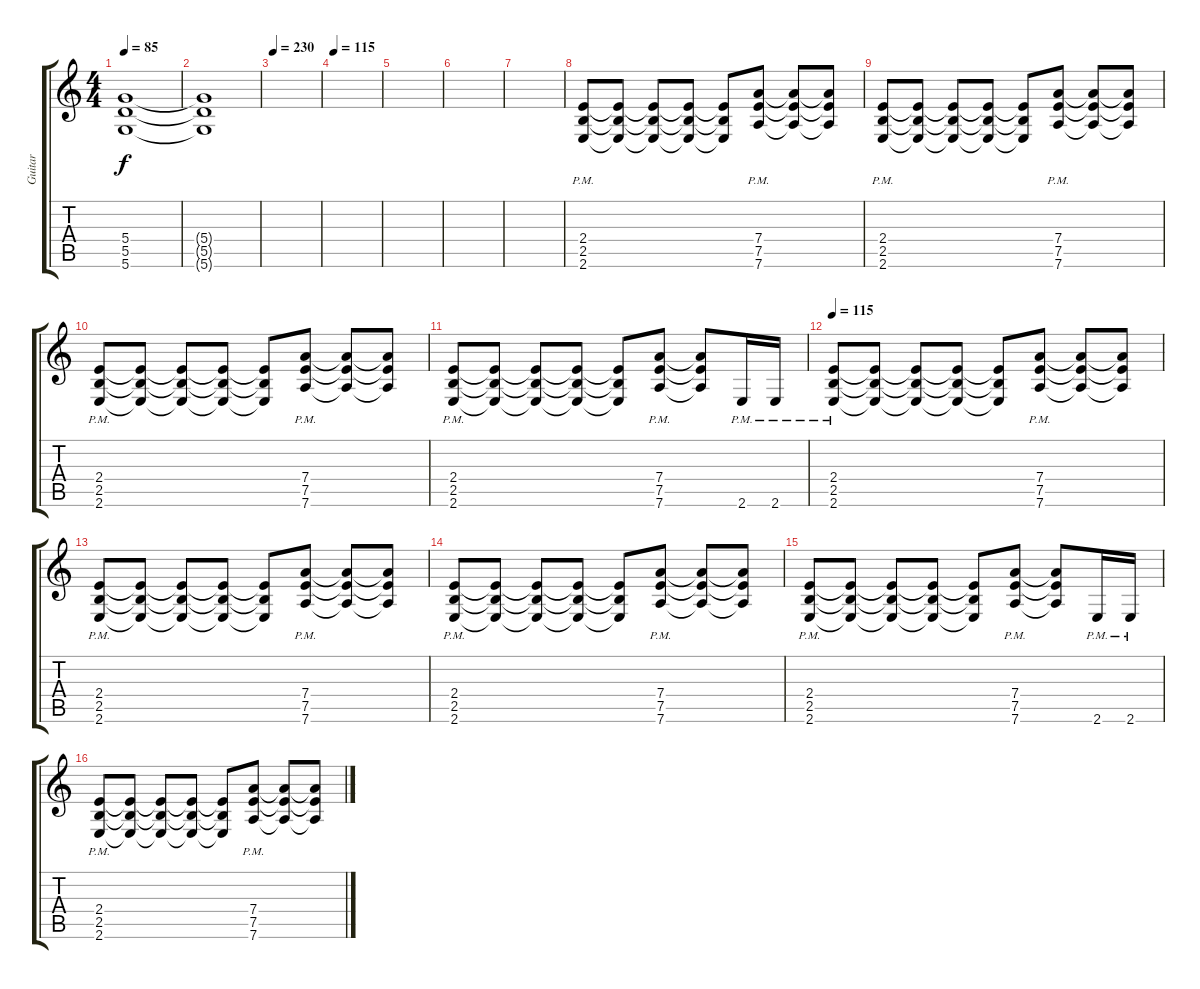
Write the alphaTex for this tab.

\track ("Guitar" "Guitar") {instrument distortionguitar}
\staff {score tabs}
\tuning (E4 B3 G3 D3 A2 D2) {hide}
\ts (4 4)
\tempo 85
\clef g2
\ks c
(5.4 5.5 5.6).1{dy f} |
(5.4{t} 5.5{t} 5.6{t}).1{volume 0} |
\tempo 230
|
\tempo 115
|
|
|
|
(2.4{pm} 2.5{pm} 2.6{pm}).8{volume 9} (2.4{t} 2.5{t} 2.6{t}).8 (2.4{t} 2.5{t} 2.6{t}).8 (2.4{t} 2.5{t} 2.6{t}).8 (2.4{t} 2.5{t} 2.6{t}).8 (7.4{pm} 7.5{pm} 7.6{pm}).8 (7.4{t} 7.5{t} 7.6{t}).8 (7.4{t} 7.5{t} 7.6{t}).8 |
(2.4{pm} 2.5{pm} 2.6{pm}).8 (2.4{t} 2.5{t} 2.6{t}).8 (2.4{t} 2.5{t} 2.6{t}).8 (2.4{t} 2.5{t} 2.6{t}).8 (2.4{t} 2.5{t} 2.6{t}).8 (7.4{pm} 7.5{pm} 7.6{pm}).8 (7.4{t} 7.5{t} 7.6{t}).8 (7.4{t} 7.5{t} 7.6{t}).8 |
(2.4{pm} 2.5{pm} 2.6{pm}).8 (2.4{t} 2.5{t} 2.6{t}).8 (2.4{t} 2.5{t} 2.6{t}).8 (2.4{t} 2.5{t} 2.6{t}).8 (2.4{t} 2.5{t} 2.6{t}).8 (7.4{pm} 7.5{pm} 7.6{pm}).8 (7.4{t} 7.5{t} 7.6{t}).8 (7.4{t} 7.5{t} 7.6{t}).8 |
(2.4{pm} 2.5{pm} 2.6{pm}).8 (2.4{t} 2.5{t} 2.6{t}).8 (2.4{t} 2.5{t} 2.6{t}).8 (2.4{t} 2.5{t} 2.6{t}).8 (2.4{t} 2.5{t} 2.6{t}).8 (7.4{pm} 7.5{pm} 7.6{pm}).8 (7.4{t} 7.5{t} 7.6{t}).8 2.6{pm}.16 2.6{pm}.16 |
\tempo 115
(2.4{pm} 2.5{pm} 2.6{pm}).8{volume 9} (2.4{t} 2.5{t} 2.6{t}).8 (2.4{t} 2.5{t} 2.6{t}).8 (2.4{t} 2.5{t} 2.6{t}).8 (2.4{t} 2.5{t} 2.6{t}).8 (7.4{pm} 7.5{pm} 7.6{pm}).8 (7.4{t} 7.5{t} 7.6{t}).8 (7.4{t} 7.5{t} 7.6{t}).8 |
(2.4{pm} 2.5{pm} 2.6{pm}).8 (2.4{t} 2.5{t} 2.6{t}).8 (2.4{t} 2.5{t} 2.6{t}).8 (2.4{t} 2.5{t} 2.6{t}).8 (2.4{t} 2.5{t} 2.6{t}).8 (7.4{pm} 7.5{pm} 7.6{pm}).8 (7.4{t} 7.5{t} 7.6{t}).8 (7.4{t} 7.5{t} 7.6{t}).8 |
(2.4{pm} 2.5{pm} 2.6{pm}).8 (2.4{t} 2.5{t} 2.6{t}).8 (2.4{t} 2.5{t} 2.6{t}).8 (2.4{t} 2.5{t} 2.6{t}).8 (2.4{t} 2.5{t} 2.6{t}).8 (7.4{pm} 7.5{pm} 7.6{pm}).8 (7.4{t} 7.5{t} 7.6{t}).8 (7.4{t} 7.5{t} 7.6{t}).8 |
(2.4{pm} 2.5{pm} 2.6{pm}).8 (2.4{t} 2.5{t} 2.6{t}).8 (2.4{t} 2.5{t} 2.6{t}).8 (2.4{t} 2.5{t} 2.6{t}).8 (2.4{t} 2.5{t} 2.6{t}).8 (7.4{pm} 7.5{pm} 7.6{pm}).8 (7.4{t} 7.5{t} 7.6{t}).8 2.6{pm}.16 2.6{pm}.16 |
(2.4{pm} 2.5{pm} 2.6{pm}).8{volume 9} (2.4{t} 2.5{t} 2.6{t}).8 (2.4{t} 2.5{t} 2.6{t}).8 (2.4{t} 2.5{t} 2.6{t}).8 (2.4{t} 2.5{t} 2.6{t}).8 (7.4{pm} 7.5{pm} 7.6{pm}).8 (7.4{t} 7.5{t} 7.6{t}).8 (7.4{t} 7.5{t} 7.6{t}).8
